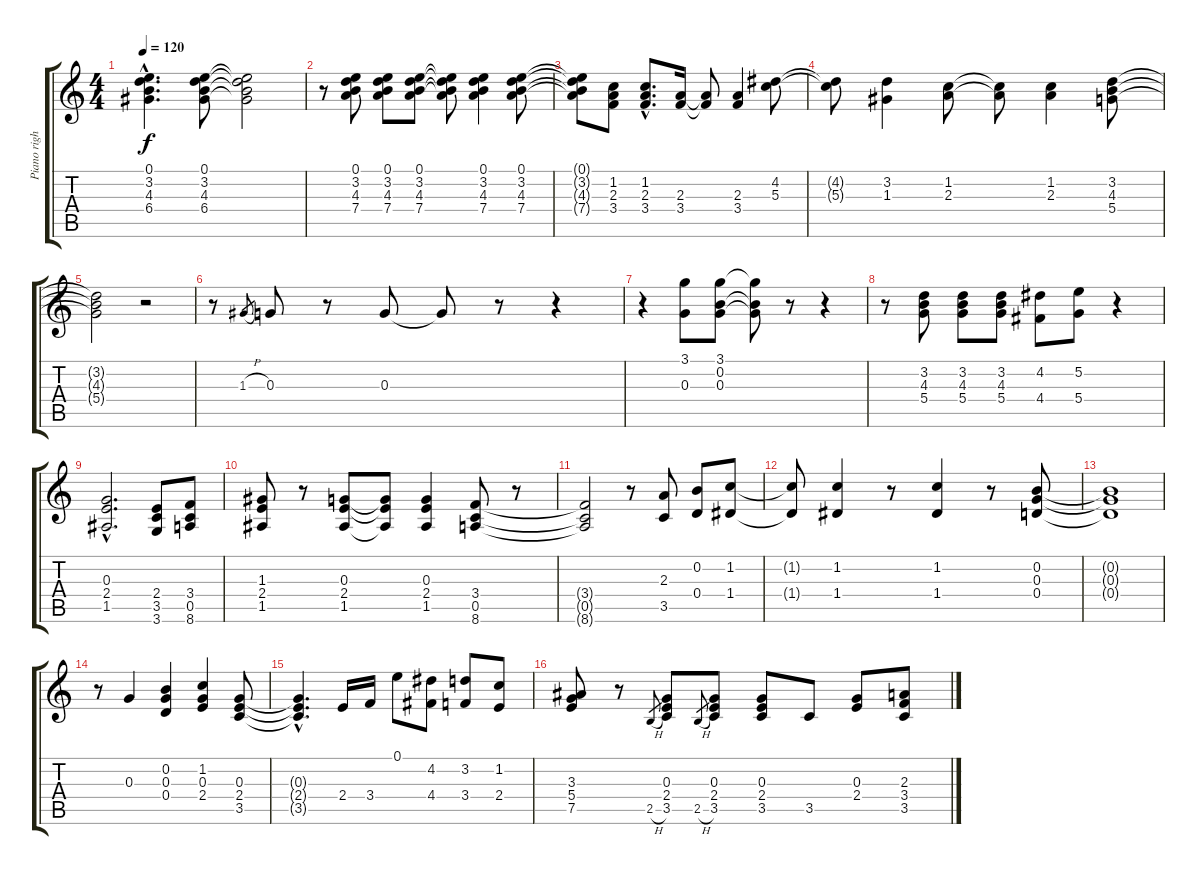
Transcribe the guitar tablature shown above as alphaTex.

\track ("Piano right hand" "Piano righ") {instrument honkytonkpiano}
\staff {score tabs}
\tuning (E5 B4 G4 D4 A3 E3) {hide}
\ts (4 4)
\tempo 120
\clef g2
\ks c
(0.1{hac} 3.2{hac} 4.3{hac} 6.4{hac}).4{d dy f} (0.1 3.2 4.3 6.4).8 (0.1{t} 3.2{t} 4.3{t} 6.4{t}).2 |
r.8 (0.1 3.2 4.3 7.4).8 (0.1 3.2 4.3 7.4).8 (0.1 3.2 4.3 7.4).8 (0.1{t} 3.2{t} 4.3{t} 7.4{t}).8 (0.1 3.2 4.3 7.4).4 (0.1 3.2 4.3 7.4).8 |
(0.1{t} 3.2{t} 4.3{t} 7.4{t}).8 (1.2 2.3 3.4).8 (1.2{hac} 2.3{hac} 3.4{hac}).8{d} (2.3 3.4).16 (2.3{t} 3.4{t}).8 (2.3 3.4).4 (4.2 5.3).8 |
(4.2{t} 5.3{t}).8 (3.2 1.3).4 (1.2 2.3).8 (1.2{t} 2.3{t}).8 (1.2 2.3).4 (3.2 4.3 5.4).8 |
(3.2{t} 4.3{t} 5.4{t}).2 r.2 |
r.8 1.3{h}.8{gr} 0.3.8 r.8 0.3.8 0.3{t}.8 r.8 r.4 |
r.4 (3.1 0.3).8 (3.1 0.2 0.3).8 (3.1{t} 0.2{t} 0.3{t}).8 r.8 r.4 |
r.8 (3.2 4.3 5.4).8 (3.2 4.3 5.4).8 (3.2 4.3 5.4).8 (4.2 4.4).8 (5.2 5.4).8 r.4 |
(0.3{hac} 2.4{hac} 1.5{hac}).2{d} (2.4 3.5 3.6).8 (3.4 0.5 8.6).8 |
(1.3 2.4 1.5).8 r.8 (0.3 2.4 1.5).8 (0.3{t} 2.4{t} 1.5{t}).8 (0.3 2.4 1.5).4 (3.4 0.5 8.6).8 r.8 |
(3.4{t} 0.5{t} 8.6{t}).2 r.8 (2.3 3.5).8 (0.2 0.4).8 (1.2 1.4).8 |
(1.2{t} 1.4{t}).8 (1.2 1.4).4 r.8 (1.2 1.4).4 r.8 (0.2 0.3 0.4).8 |
(0.2{t} 0.3{t} 0.4{t}).1 |
r.8 0.3.4 (0.2 0.3 0.4).4 (1.2 0.3 2.4).4 (0.3 2.4 3.5).8 |
(0.3{hac t} 2.4{hac t} 3.5{hac t}).4{d} 2.4.16 3.4.16 0.1.8 (4.2 4.4).8 (3.2 3.4).8 (1.2 2.4).8 |
(3.3 5.4 7.5).8 r.8 2.5{h}.8{gr} (0.3 2.4 3.5).8 2.5{h}.8{gr} (0.3 2.4 3.5).8 (0.3 2.4 3.5).8 3.5.8 (0.3 2.4).8 (2.3 3.4 3.5).8
